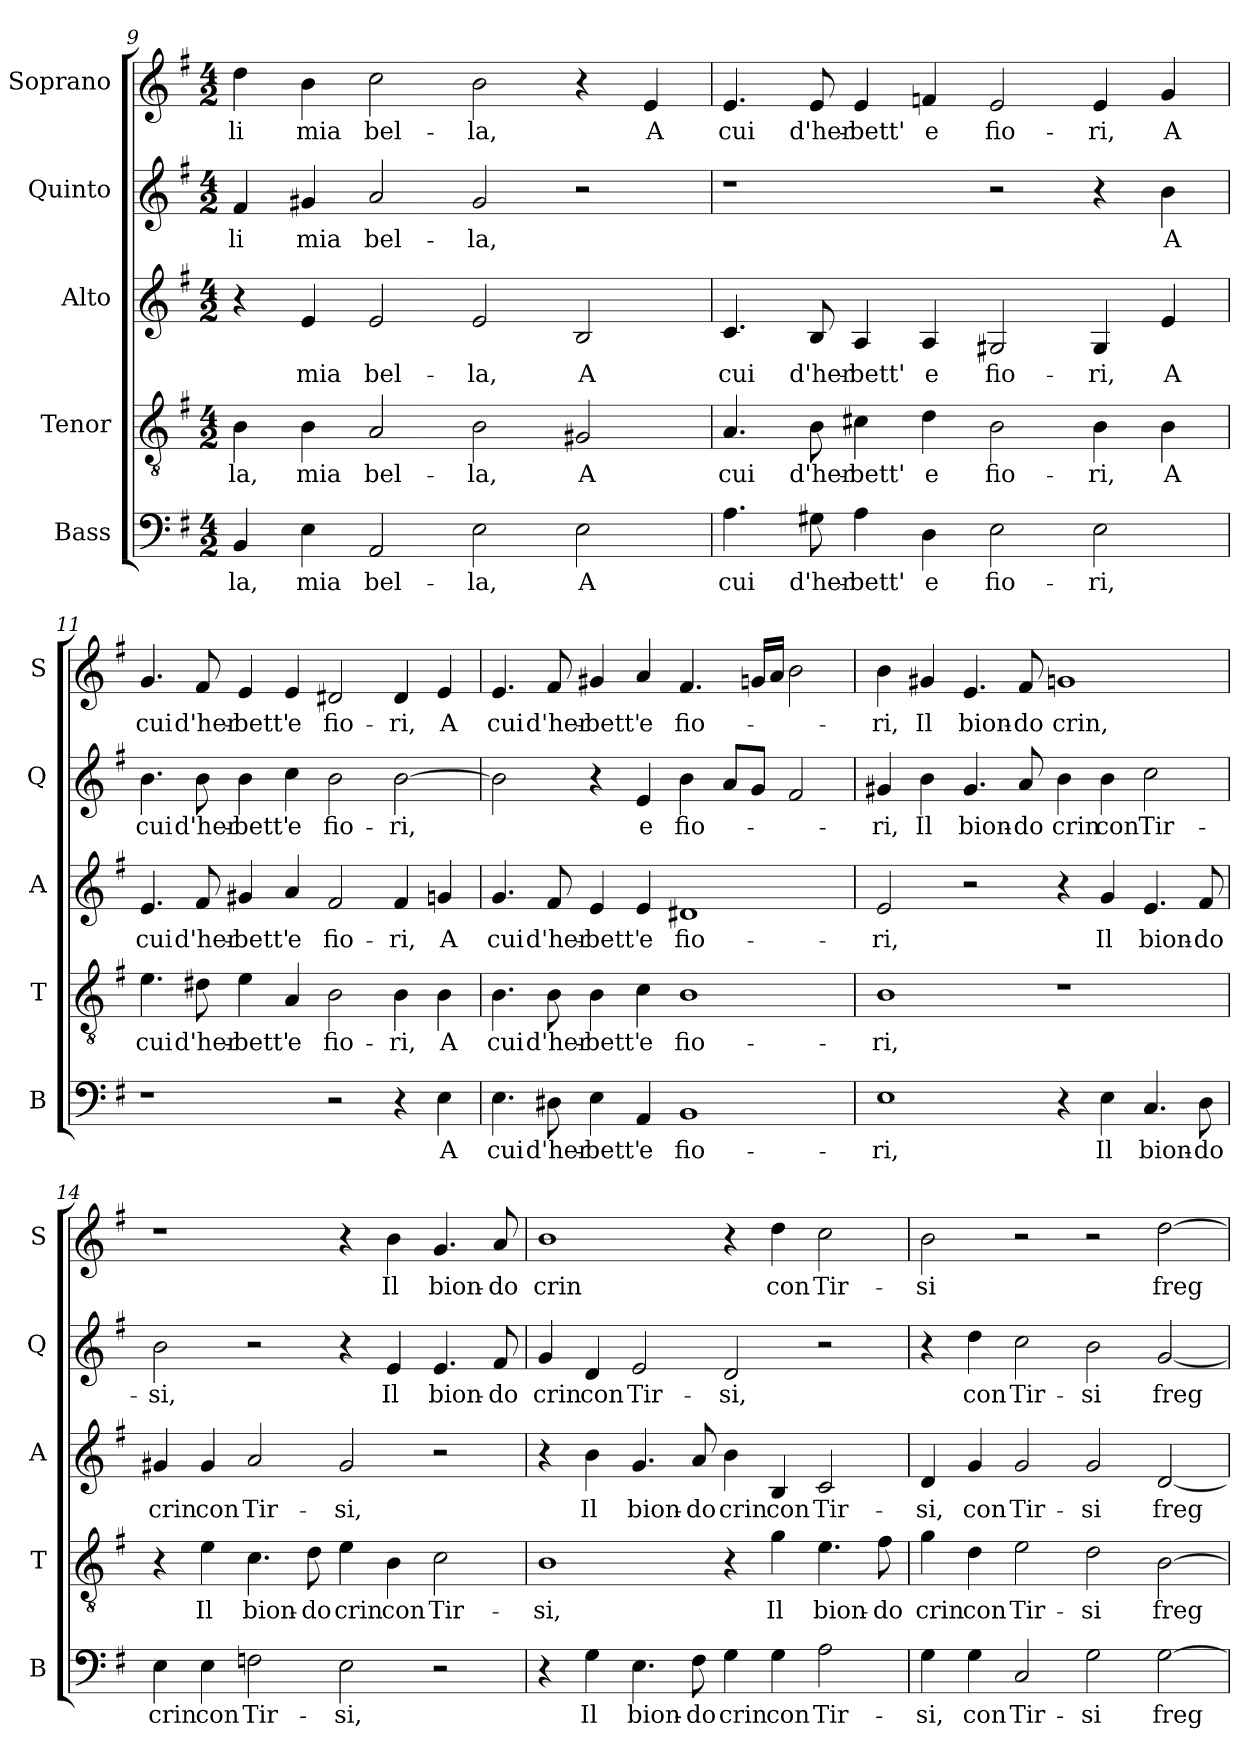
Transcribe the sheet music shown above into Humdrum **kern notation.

**kern	**text	**kern	**text	**kern	**text	**kern	**text	**kern	**text
*part5	*part5	*part4	*part4	*part3	*part3	*part2	*part2	*part1	*part1
*staff5	*staff5	*staff4	*staff4	*staff3	*staff3	*staff2	*staff2	*staff1	*staff1
*I"Bass	*	*I"Tenor	*	*I"Alto	*	*I"Quinto	*	*I"Soprano	*
*I'B	*	*I'T	*	*I'A	*	*I'Q	*	*I'S	*
*clefF4	*	*clefGv2	*	*clefG2	*	*clefG2	*	*clefG2	*
*k[f#]	*	*k[f#]	*	*k[f#]	*	*k[f#]	*	*k[f#]	*
*G:	*	*G:	*	*G:	*	*G:	*	*G:	*
*M4/2	*	*M4/2	*	*M4/2	*	*M4/2	*	*M4/2	*
=9	=9	=9	=9	=9	=9	=9	=9	=9	=9
!	!LO:LY:b	!	!LO:LY:b	!	!	!	!LO:LY:b	!	!LO:LY:b
4BB/	-la,	4B\	-la,	4r	.	4f#/	-li	4dd\	-li
!	!LO:LY:b	!	!LO:LY:b	!	!LO:LY:b	!	!LO:LY:b	!	!LO:LY:b
4E\	mia	4B\	mia	4e/	mia	4g#X/	mia	4b\	mia
!	!LO:LY:b	!	!LO:LY:b	!	!LO:LY:b	!	!LO:LY:b	!	!LO:LY:b
2AA/	bel-	2A/	bel-	2e/	bel-	2a/	bel-	2cc\	bel-
!	!LO:LY:b	!	!LO:LY:b	!	!LO:LY:b	!	!LO:LY:b	!	!LO:LY:b
2E\	-la,	2B\	-la,	2e/	-la,	2g#/	-la,	2b\	-la,
!	!LO:LY:b	!	!LO:LY:b	!	!LO:LY:b	!	!	!	!
2E\	A	2G#X/	A	2B/	A	2r	.	4r	.
!	!	!	!	!	!	!	!	!	!LO:LY:b
.	.	.	.	.	.	.	.	4e/	A
=10	=10	=10	=10	=10	=10	=10	=10	=10	=10
!	!LO:LY:b	!	!LO:LY:b	!	!LO:LY:b	!	!	!	!LO:LY:b
4.A\	cui	4.A/	cui	4.c/	cui	1r	.	4.e/	cui
!	!LO:LY:b	!	!LO:LY:b	!	!LO:LY:b	!	!	!	!LO:LY:b
8G#X\	d'her-	8B\	d'her-	8B/	d'her-	.	.	8e/	d'her-
!	!LO:LY:b	!	!LO:LY:b	!	!LO:LY:b	!	!	!	!LO:LY:b
4A\	-bett'	4c#X\	-bett'	4A/	-bett'	.	.	4e/	-bett'
!	!LO:LY:b	!	!LO:LY:b	!	!LO:LY:b	!	!	!	!LO:LY:b
4D\	e	4d\	e	4A/	e	.	.	4fn/	e
!	!LO:LY:b	!	!LO:LY:b	!	!LO:LY:b	!	!	!	!LO:LY:b
2E\	fio-	2B\	fio-	2G#X/	fio-	2r	.	2e/	fio-
!	!LO:LY:b	!	!LO:LY:b	!	!LO:LY:b	!	!	!	!LO:LY:b
2E\	-ri,	4B\	-ri,	4G#/	-ri,	4r	.	4e/	-ri,
!	!	!	!LO:LY:b	!	!LO:LY:b	!	!LO:LY:b	!	!LO:LY:b
.	.	4B\	A	4e/	A	4b\	A	4g/	A
!!LO:PB:g=z
=11	=11	=11	=11	=11	=11	=11	=11	=11	=11
!	!	!	!LO:LY:b	!	!LO:LY:b	!	!LO:LY:b	!	!LO:LY:b
1r	.	4.e\	cui	4.e/	cui	4.b\	cui	4.g/	cui
!	!	!	!LO:LY:b	!	!LO:LY:b	!	!LO:LY:b	!	!LO:LY:b
.	.	8d#X\	d'her-	8f#/	d'her-	8b\	d'her-	8f#/	d'her-
!	!	!	!LO:LY:b	!	!LO:LY:b	!	!LO:LY:b	!	!LO:LY:b
.	.	4e\	-bett'	4g#X/	-bett'	4b\	-bett'	4e/	-bett'
!	!	!	!LO:LY:b	!	!LO:LY:b	!	!LO:LY:b	!	!LO:LY:b
.	.	4A/	e	4a/	e	4cc\	e	4e/	e
!	!	!	!LO:LY:b	!	!LO:LY:b	!	!LO:LY:b	!	!LO:LY:b
2r	.	2B\	fio-	2f#/	fio-	2b\	fio-	2d#X/	fio-
!	!	!	!LO:LY:b	!	!LO:LY:b	!	!LO:LY:b	!	!LO:LY:b
4r	.	4B\	-ri,	4f#/	-ri,	[2b\	-ri,	4d#/	-ri,
!	!LO:LY:b	!	!LO:LY:b	!	!LO:LY:b	!	!	!	!LO:LY:b
4E\	A	4B\	A	4gn/	A	.	.	4e/	A
=12	=12	=12	=12	=12	=12	=12	=12	=12	=12
!	!LO:LY:b	!	!LO:LY:b	!	!LO:LY:b	!	!	!	!LO:LY:b
4.E\	cui	4.B\	cui	4.g/	cui	2b\]	.	4.e/	cui
!	!LO:LY:b	!	!LO:LY:b	!	!LO:LY:b	!	!	!	!LO:LY:b
8D#X\	d'her-	8B\	d'her-	8f#/	d'her-	.	.	8f#/	d'her-
!	!LO:LY:b	!	!LO:LY:b	!	!LO:LY:b	!	!	!	!LO:LY:b
4E\	-bett'	4B\	-bett'	4e/	-bett'	4r	.	4g#X/	-bett'
!	!LO:LY:b	!	!LO:LY:b	!	!LO:LY:b	!	!LO:LY:b	!	!LO:LY:b
4AA/	e	4c\	e	4e/	e	4e/	e	4a/	e
!	!LO:LY:b	!	!LO:LY:b	!	!LO:LY:b	!	!LO:LY:b	!	!LO:LY:b
1BB	fio-	1B	fio-	1d#X	fio-	4b\	fio-	4.f#/	fio-
.	.	.	.	.	.	8a/L	.	.	.
.	.	.	.	.	.	8g/J	.	16gn/LL	.
.	.	.	.	.	.	.	.	16a/JJ	.
.	.	.	.	.	.	2f#/	.	2b\	.
=13	=13	=13	=13	=13	=13	=13	=13	=13	=13
!	!LO:LY:b	!	!LO:LY:b	!	!LO:LY:b	!	!LO:LY:b	!	!LO:LY:b
1E	-ri,	1B	-ri,	2e/	-ri,	4g#X/	-ri,	4b\	-ri,
!	!	!	!	!	!	!	!LO:LY:b	!	!LO:LY:b
.	.	.	.	.	.	4b\	Il	4g#X/	Il
!	!	!	!	!	!	!	!LO:LY:b	!	!LO:LY:b
.	.	.	.	2r	.	4.g#/	bion-	4.e/	bion-
!	!	!	!	!	!	!	!LO:LY:b	!	!LO:LY:b
.	.	.	.	.	.	8a/	-do	8f#/	-do
!	!	!	!	!	!	!	!LO:LY:b	!	!LO:LY:b
4r	.	1r	.	4r	.	4b\	crin	1gn	crin,
!	!LO:LY:b	!	!	!	!LO:LY:b	!	!LO:LY:b	!	!
4E\	Il	.	.	4g/	Il	4b\	con	.	.
!	!LO:LY:b	!	!	!	!LO:LY:b	!	!LO:LY:b	!	!
4.C/	bion-	.	.	4.e/	bion-	2cc\	Tir-	.	.
!	!LO:LY:b	!	!	!	!LO:LY:b	!	!	!	!
8D\	-do	.	.	8f#/	-do	.	.	.	.
!!LO:LB:g=z
=14	=14	=14	=14	=14	=14	=14	=14	=14	=14
!	!LO:LY:b	!	!	!	!LO:LY:b	!	!LO:LY:b	!	!
4E\	crin	4r	.	4g#X/	crin	2b\	-si,	1r	.
!	!LO:LY:b	!	!LO:LY:b	!	!LO:LY:b	!	!	!	!
4E\	con	4e\	Il	4g#/	con	.	.	.	.
!	!LO:LY:b	!	!LO:LY:b	!	!LO:LY:b	!	!	!	!
2Fn\	Tir-	4.c\	bion-	2a/	Tir-	2r	.	.	.
!	!	!	!LO:LY:b	!	!	!	!	!	!
.	.	8d\	-do	.	.	.	.	.	.
!	!LO:LY:b	!	!LO:LY:b	!	!LO:LY:b	!	!	!	!
2E\	-si,	4e\	crin	2g#/	-si,	4r	.	4r	.
!	!	!	!LO:LY:b	!	!	!	!LO:LY:b	!	!LO:LY:b
.	.	4B\	con	.	.	4e/	Il	4b\	Il
!	!	!	!LO:LY:b	!	!	!	!LO:LY:b	!	!LO:LY:b
2r	.	2c\	Tir-	2r	.	4.e/	bion-	4.g/	bion-
!	!	!	!	!	!	!	!LO:LY:b	!	!LO:LY:b
.	.	.	.	.	.	8f#/	-do	8a/	-do
=15	=15	=15	=15	=15	=15	=15	=15	=15	=15
!	!	!	!LO:LY:b	!	!	!	!LO:LY:b	!	!LO:LY:b
4r	.	1B	-si,	4r	.	4g/	crin	1b	crin
!	!LO:LY:b	!	!	!	!LO:LY:b	!	!LO:LY:b	!	!
4G\	Il	.	.	4b\	Il	4d/	con	.	.
!	!LO:LY:b	!	!	!	!LO:LY:b	!	!LO:LY:b	!	!
4.E\	bion-	.	.	4.g/	bion-	2e/	Tir-	.	.
!	!LO:LY:b	!	!	!	!LO:LY:b	!	!	!	!
8F#\	-do	.	.	8a/	-do	.	.	.	.
!	!LO:LY:b	!	!	!	!LO:LY:b	!	!LO:LY:b	!	!
4G\	crin	4r	.	4b\	crin	2d/	-si,	4r	.
!	!LO:LY:b	!	!LO:LY:b	!	!LO:LY:b	!	!	!	!LO:LY:b
4G\	con	4g\	Il	4B/	con	.	.	4dd\	con
!	!LO:LY:b	!	!LO:LY:b	!	!LO:LY:b	!	!	!	!LO:LY:b
2A\	Tir-	4.e\	bion-	2c/	Tir-	2r	.	2cc\	Tir-
!	!	!	!LO:LY:b	!	!	!	!	!	!
.	.	8f#\	-do	.	.	.	.	.	.
=16	=16	=16	=16	=16	=16	=16	=16	=16	=16
!	!LO:LY:b	!	!LO:LY:b	!	!LO:LY:b	!	!	!	!LO:LY:b
4G\	-si,	4g\	crin	4d/	-si,	4r	.	2b\	-si
!	!LO:LY:b	!	!LO:LY:b	!	!LO:LY:b	!	!LO:LY:b	!	!
4G\	con	4d\	con	4g/	con	4dd\	con	.	.
!	!LO:LY:b	!	!LO:LY:b	!	!LO:LY:b	!	!LO:LY:b	!	!
2C/	Tir-	2e\	Tir-	2g/	Tir-	2cc\	Tir-	2r	.
!	!LO:LY:b	!	!LO:LY:b	!	!LO:LY:b	!	!LO:LY:b	!	!
2G\	-si	2d\	-si	2g/	-si	2b\	-si	2r	.
!	!LO:LY:b	!	!LO:LY:b	!	!LO:LY:b	!	!LO:LY:b	!	!LO:LY:b
[2G\	freg-	[2B\	freg-	[2d/	freg-	[2g/	freg-	[2dd\	freg-
=	=	=	=	=	=	=	=	=	=
*-	*-	*-	*-	*-	*-	*-	*-	*-	*-
